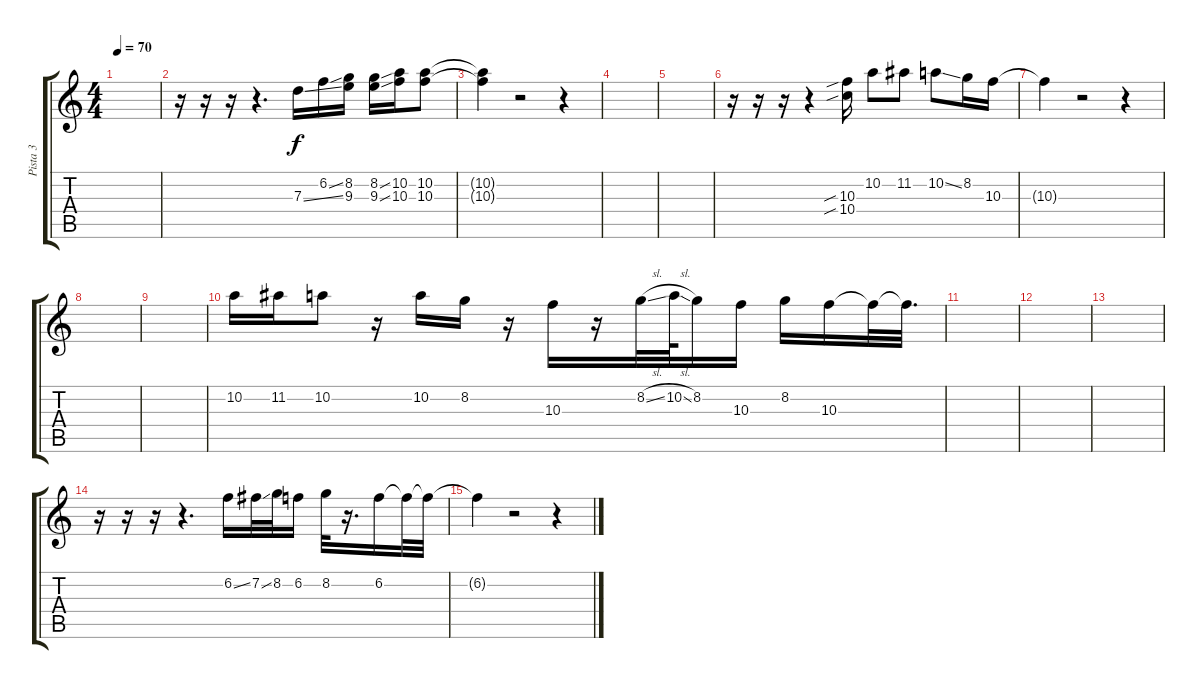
\track ("Pista 3" "Pista 3") {instrument electricguitarclean}
\staff {score tabs}
\tuning (E4 B3 G3 D3 A2 E2) {hide}
\ts (4 4)
\tempo 70
\clef g2
\ks c
|
r.16 r.16 r.16 r.4{d} 7.3{ss}.16 6.2{ss}.16 (8.2 9.3).16 (8.2{ss} 9.3{ss}).16 (10.2 10.3).16 (10.2 10.3).8 |
(10.2{t} 10.3{t}).4 r.2 r.4 |
|
|
r.16 r.16 r.16 r.4 (10.3{sib} 10.4{sib}).16 10.2.8 11.2.8 10.2{ss}.8 8.2.16 10.3.16 |
10.3{t}.4 r.2 r.4 |
|
|
10.2.16 11.2.16 10.2.8 r.16 10.2.16 8.2.16 r.16 10.3.16 r.16 8.2{sl}.32 10.2{sl}.64 8.2.16 10.3.16 8.2.16 10.3.16 10.3{t}.32 10.3{t}.32{d} |
|
|
|
r.16 r.16 r.16 r.4{d} 6.2{ss}.16 7.2{ss}.32 8.2.32 6.2.16 8.2.32 r.16{d} 6.2.16 6.2{t}.32 6.2{t}.32 |
6.2{t}.4 r.2 r.4
